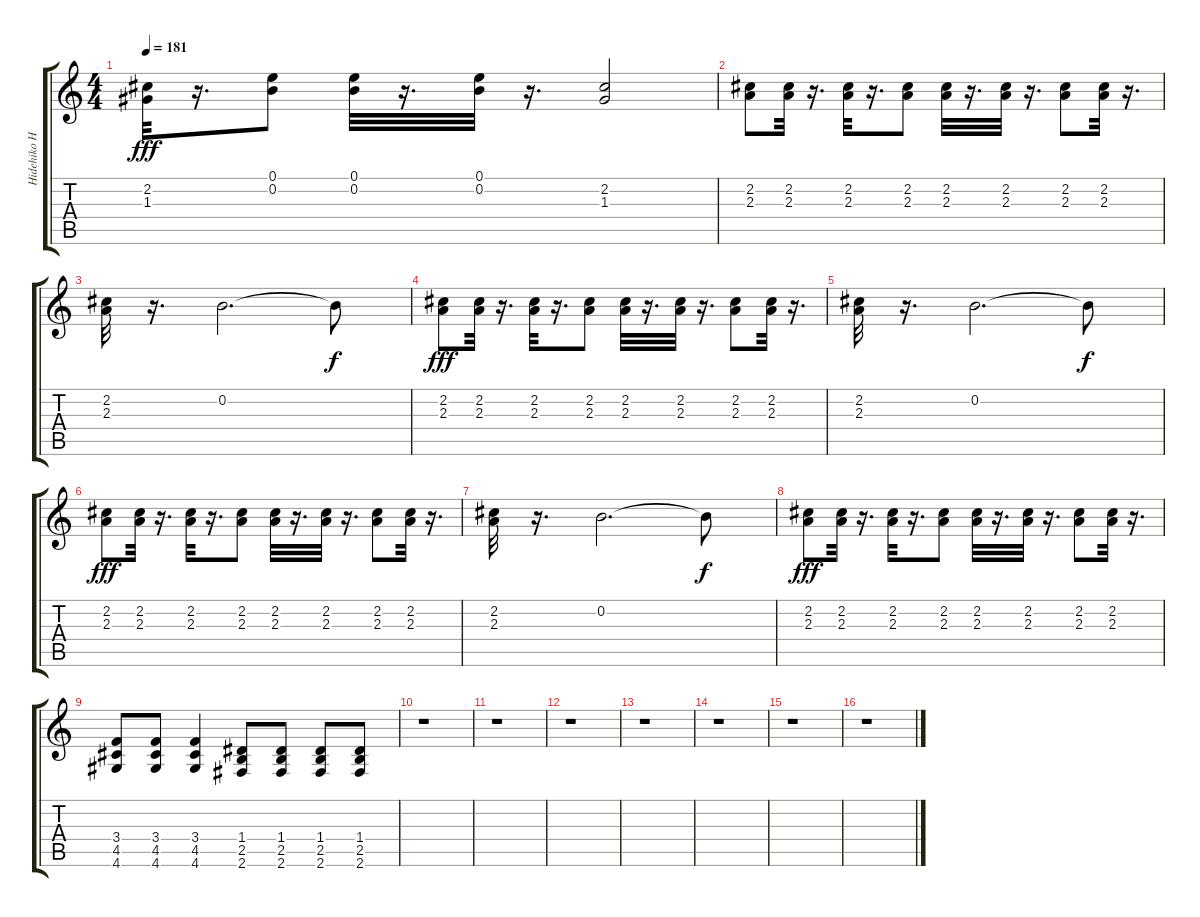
\track ("Hidehiko Hoshino" "Hidehiko H") {instrument distortionguitar}
\staff {score tabs}
\tuning (E4 B3 G3 D3 A2 E2) {hide}
\ts (4 4)
\tempo 181
\clef g2
\ks c
(2.2 1.3).32{dy fff} r.16{d} (0.1 0.2).8 (0.1 0.2).32 r.16{d} (0.1 0.2).32 r.16{d} (2.2 1.3).2 |
(2.2 2.3).8 (2.2 2.3).32 r.16{d} (2.2 2.3).32 r.16{d} (2.2 2.3).8 (2.2 2.3).32 r.16{d} (2.2 2.3).32 r.16{d} (2.2 2.3).8 (2.2 2.3).32 r.16{d} |
(2.2 2.3).32 r.16{d} 0.2.2{d} 0.2{t}.8{dy f} |
(2.2 2.3).8{dy fff} (2.2 2.3).32 r.16{d} (2.2 2.3).32 r.16{d} (2.2 2.3).8 (2.2 2.3).32 r.16{d} (2.2 2.3).32 r.16{d} (2.2 2.3).8 (2.2 2.3).32 r.16{d} |
(2.2 2.3).32 r.16{d} 0.2.2{d} 0.2{t}.8{dy f} |
(2.2 2.3).8{dy fff} (2.2 2.3).32 r.16{d} (2.2 2.3).32 r.16{d} (2.2 2.3).8 (2.2 2.3).32 r.16{d} (2.2 2.3).32 r.16{d} (2.2 2.3).8 (2.2 2.3).32 r.16{d} |
(2.2 2.3).32 r.16{d} 0.2.2{d} 0.2{t}.8{dy f} |
(2.2 2.3).8{dy fff} (2.2 2.3).32 r.16{d} (2.2 2.3).32 r.16{d} (2.2 2.3).8 (2.2 2.3).32 r.16{d} (2.2 2.3).32 r.16{d} (2.2 2.3).8 (2.2 2.3).32 r.16{d} |
(3.4 4.5 4.6).8 (3.4 4.5 4.6).8 (3.4 4.5 4.6).4 (1.4 2.5 2.6).8 (1.4 2.5 2.6).8 (1.4 2.5 2.6).8 (1.4 2.5 2.6).8 |
r.1 |
r.1 |
r.1 |
r.1 |
r.1 |
r.1 |
r.1
